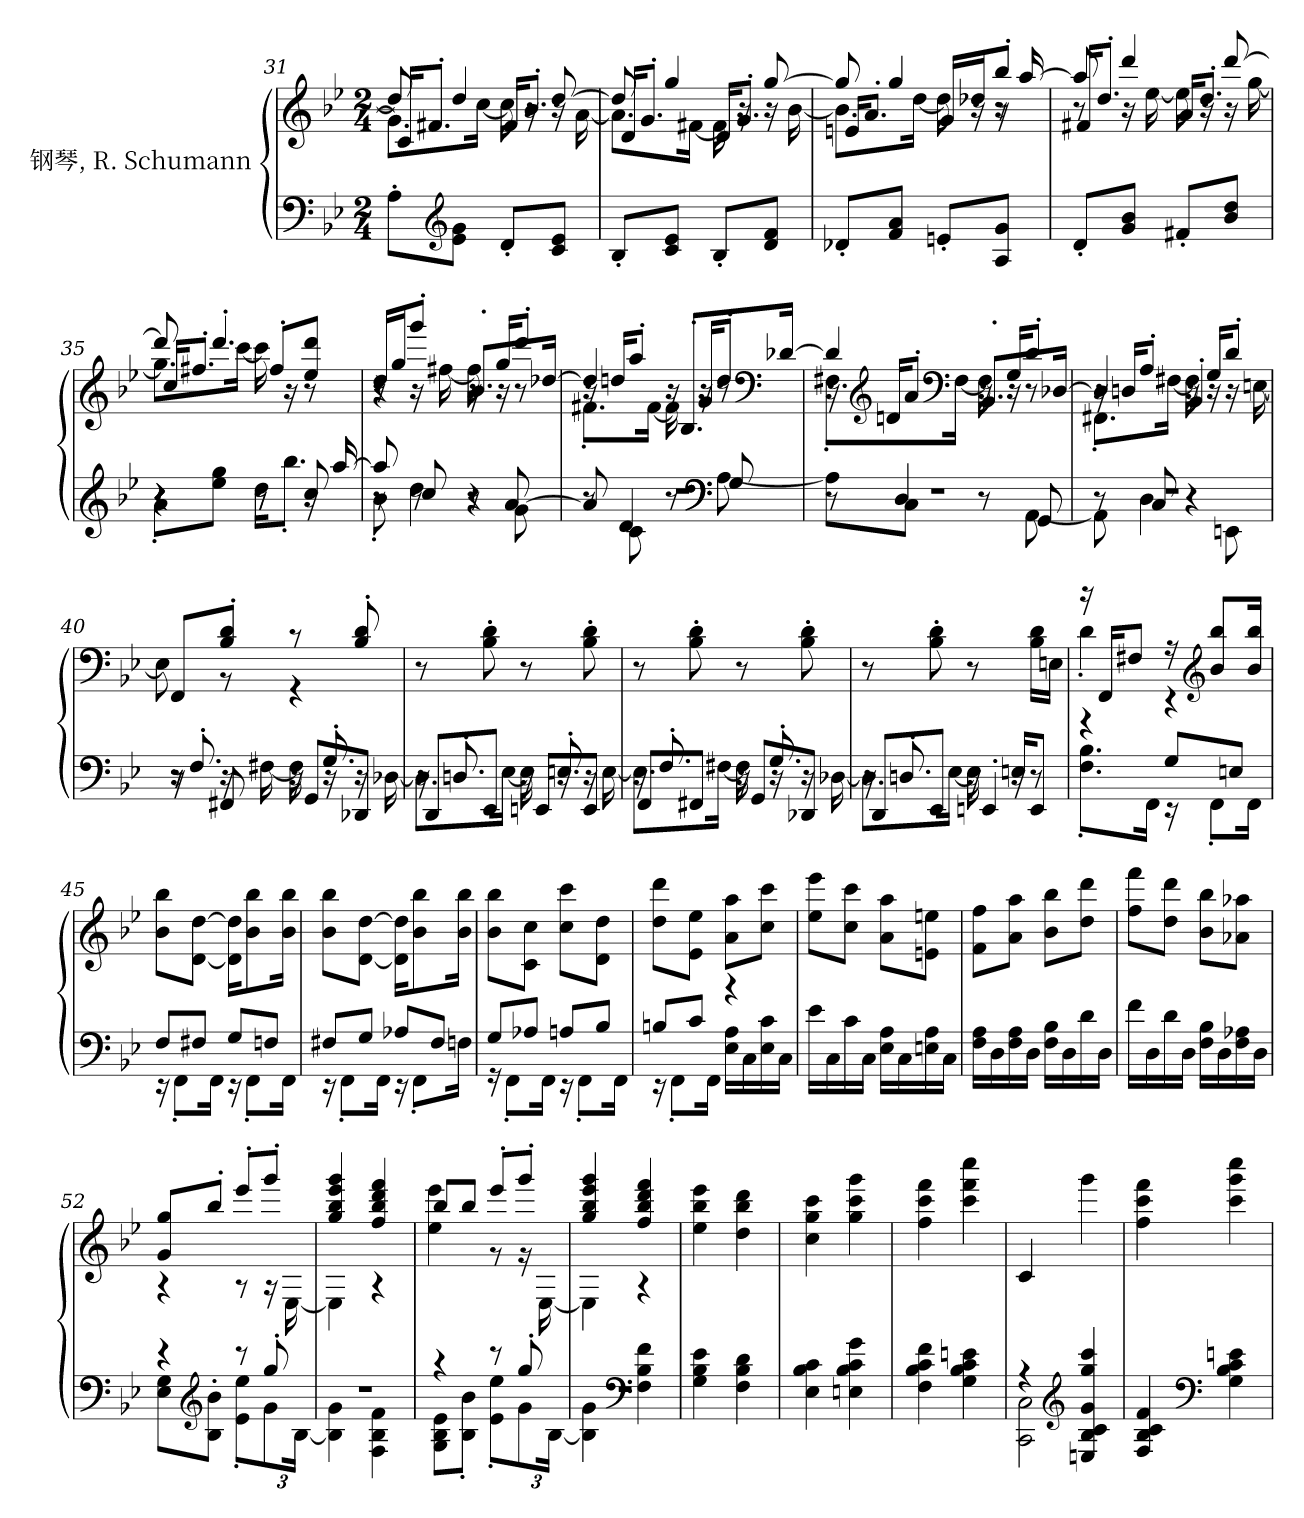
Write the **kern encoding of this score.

**kern	**kern
*part1	*part1
*staff2	*staff1
*I"钢琴, R. Schumann	*
!!LO:LB:g=z
*clefF4	*clefG2
*k[b-e-]	*k[b-e-]
*M2/4	*M2/4
=31	=31
*	*^
*	*	*^
8A'\L	8dd/]	8.g\L]	16c/KL
.	.	.	8.f#X'/J
*clefG2	*	*	*
8e-\ 8g\J	4dd/	.	.
.	.	[16cc\Jk	.
8d'/L	.	16cc\]	16f#/KL
.	.	16r	8.b-'/J
8c/ 8e-/J	[8dd/	16r	.
.	.	[16a\	.
=32	=32	=32	=32
8B-'/L	8dd/]	8.a\L]	16d/KL
.	.	.	8.g'/J
8c/ 8e-/J	4gg/	.	.
.	.	[16f#X\Jk	.
8B-'/L	.	16f#\]	16d/KL
.	.	16r	8.g'/J
8d/ 8f/J	[8gg/	16r	.
.	.	[16b-\	.
=33	=33	=33	=33
8d-X'/L	8gg/]	8.b-\L]	16en/KL
.	.	.	8.a'/J
8f/ 8a/J	4gg/	.	.
.	.	[16dd\Jk	.
8en'/L	.	16dd\]	16g/LL
.	.	16r	16dd-X/J
8A/ 8g/J	16r	8r	8bb-'/J
.	[16aa/	.	.
!!LO:LB:g=z	!!	!!
=34	=34	=34	=34
8d'/L	8aa/]	8r	16f#X/KL
.	.	.	8.dd'/J
8g/ 8b-/J	4ddd/	16r	.
.	.	[16ee-\	.
8f#X'/L	.	16ee-\]	16a/KL
.	.	16r	8.dd'/J
8b-/ 8dd/J	[8ddd/	16r	.
.	.	[16gg\	.
=35	=35	=35	=35
*^	*	*	*
*	*^	*	*	*
4r	8a'\L	4r	8ddd/]	8.gg\L]	16cc/KL
.	.	.	.	.	8.ff#X'/J
.	8ee-\ 8gg\J	.	4.ddd'/	.	.
.	.	.	.	[16ccc\Jk	.
8r	16dd\KL	8r	.	16ccc\]	8ff#'/L
.	8.bb-'\J	.	.	16r	.
16r	.	8cc/	.	8r	8ee-/ 8ddd/J
[16aa/	.	.	.	.	.
=36	=36	=36	=36	=36	=36
8aa/]	8b-'\	8r	16dd/LL	8r	4r
.	.	.	16gg/J	.	.
8r	4dd\	8cc/	8ggg'/J	16r	.
.	.	.	.	[16ff#X\	.
4r	.	8r	16r	16ff#\]	8.b-'/L
.	.	.	16gg/KL	16r	.
.	8g\	[8a/	8ddd'/J	8r	.
.	.	.	.	.	[16dd-X/Jk
!!LO:LB:g=z	!!	!!
=37	=37	=37	=37	=37	=37
2r	8r	8a/]	16r	8.f#X'\L	4dd-/]
.	.	.	16ddn/KL	.	.
.	8c\	4d/	8aa'/J	.	.
.	.	.	.	[16f#\Jk	.
.	8r	.	16r	16f#\]	8.B-'/L
.	.	.	16g/KL	16r	.
*clefF4	*	*	*	*	*
.	[8A\	8G/	8dd'/J	8r	.
*	*	*	*clefF4	*	*
.	.	.	.	.	[16d-X/Jk
=38	=38	=38	=38	=38	=38
2r	8A\L]	8r	16r	8.F#X'\L	4d-/]
*	*	*	*clefG2	*	*
.	.	.	16dn/KL	.	.
.	8C\J	4D/	8a'/J	.	.
*	*	*	*clefF4	*	*
.	.	.	.	[16F#\Jk	.
.	8r	.	16r	16F#\]	8.BB-'/L
.	.	.	16G/KL	16r	.
.	[8AA\	8GG/	8d'/J	8r	.
.	.	.	.	.	[16D-X/Jk
!!LO:LB:g=z	!!	!!
=39	=39	=39	=39	=39	=39
2r	8AA\]	8r	16r	8.FF#X'\L	4D-/]
.	.	.	16Dn/KL	.	.
.	4D\	8C/	8A'/J	.	.
.	.	.	.	[16F#X\Jk	.
.	.	4r	16r	16F#\]	4BB-'/
.	.	.	16G/KL	16r	.
.	8EEn\	.	8d'/J	16r	.
.	.	.	.	[16En\	.
*	*	*	*	*v	*v
=40	=40	=40	=40	=40
16r	8r	8r	8FF/L	8E\]
8.F'/	.	.	.	.
.	16r	8FF#X/	8B-/' 8d/'J	8r
.	[16F#X\	.	.	.
16r	16F#\]	8GG/L	8r	4r
8.G'/	16r	.	.	.
.	16r	8DD-X/J	8B-/' 8d/'	.
.	[16D-X\	.	.	.
*	*	*	*v	*v
=41	=41	=41	=41
16r	8.D-\L]	8DD/L	8r
8.Dn'/	.	.	.
.	.	8EE-/J	8B-\' 8d\'
.	[16E-\Jk	.	.
16r	16E-\]	8EEn/L	8r
8.En'/	16r	.	.
.	16r	8EE/J	8B-\' 8d\'
.	[16E\	.	.
!!LO:LB:g=z
=42	=42	=42	=42
16r	8.E\L]	8FF/L	8r
8.F'/	.	.	.
.	.	8FF#X/J	8B-\' 8d\'
.	[16F#X\Jk	.	.
16r	16F#\]	8GG/L	8r
8.G'/	16r	.	.
.	16r	8DD-X/J	8B-\' 8d\'
.	[16D-X\	.	.
=43	=43	=43	=43
16r	8.D-\L]	8DD/L	8r
8.Dn'/	.	.	.
.	.	8EE-/J	8B-\' 8d\'
.	[16E-\Jk	.	.
16r	16E-\]	4EEn'/	8r
16En/KL	16r	.	.
8EE/J	8r	.	16B-\ 16d\LL
.	.	.	16En\JJ
*	*v	*v	*
=44	=44	=44
*	*	*^
4r	8.F\' 8.B-\'L	16r	4d'\
.	.	16FF/KL	.
.	.	8F#X/J	.
.	16FF\Jk	.	.
8G/L	16r	16r	4r
*	*	*clefG2	*
.	8FF'\L	8b-/ 8bb-/L	.
8En/J	.	.	.
.	16FF\Jk	16b-/ 16bb-/Jk	.
*	*	*v	*v
!!LO:PB:g=z
=45	=45	=45
8F/L	16r	8b-\ 8bb-\L
.	8FF'\L	.
8F#X/J	.	[8d\ [8dd\J
.	16FF\Jk	.
8G/L	16r	16d\] 16dd\]KL
.	8FF'\L	8b-\ 8bb-\
8Fn/J	.	.
.	16FF\Jk	16b-\ 16bb-\Jk
=46	=46	=46
8F#X/L	16r	8b-\ 8bb-\L
.	8FF'\L	.
8G/J	.	[8d\ [8dd\J
.	16FF\Jk	.
8A-X/L	16r	16d\] 16dd\]KL
.	8FF'\L	8b-\ 8bb-\
8F#/J	.	.
.	16Fn\Jk	16b-\ 16bb-\Jk
=47	=47	=47
8G/L	16r	8b-\ 8bb-\L
.	8FF'\L	.
8A-X/J	.	8c\ 8cc\J
.	16FF\Jk	.
8An/L	16r	8cc\ 8ccc\L
.	8FF'\L	.
8B-/J	.	8d\ 8dd\J
.	16FF\Jk	.
=48	=48	=48
8Bn/L	16r	8dd\ 8ddd\L
.	8FF'\L	.
8c/J	.	8e-\ 8ee-\J
.	16FF\Jk	.
4r	16E-\ 16A\LL	8a\ 8aa\L
.	16C\	.
.	16E-\ 16c\	8cc\ 8ccc\J
.	16C\JJ	.
*v	*v	*
!!LO:LB:g=z
=49	=49
16e-\LL	8ee-\ 8eee-\L
16C\	.
16c\	8cc\ 8ccc\J
16C\JJ	.
16E-\ 16A\LL	8a\ 8aa\L
16C\	.
16En\ 16A\	8en\ 8een\J
16C\JJ	.
=50	=50
16F\ 16A\LL	8f\ 8ff\L
16D\	.
16F\ 16A\	8a\ 8aa\J
16D\JJ	.
16F\ 16B-\LL	8b-\ 8bb-\L
16D\	.
16d\	8dd\ 8ddd\J
16D\JJ	.
=51	=51
16f\LL	8ff\ 8fff\L
16D\	.
16d\	8dd\ 8ddd\J
16D\JJ	.
16F\ 16B-\LL	8b-\ 8bb-\L
16D\	.
16F\ 16A-X\	8a-X\ 8aa-X\J
16D\JJ	.
=52	=52
*^	*^
4r	8E-\ 8G\L	8g/ 8gg/L	4r
*clefG2	*	*	*
.	8B-\' 8b-\'J	8bb-'/J	.
8r	8e-\' 8ee-\'L	8eee-'/L	8r
*	*Xbrackettup	*	*
8gg'/	12g\	8ggg'/J	16r
.	.	.	[16E-\
.	[24B-\Jk	.	.
=53	=53	=53	=53
2r	4B-\] 4g\	4gg/ 4bb-/ 4eee-/ 4ggg/	4E-\]
.	4F\ 4B-\ 4f\	4ff/ 4bb-/ 4ddd/ 4fff/	4r
!!LO:LB:g=z	!!
=54	=54	=54	=54
4r	8G\ 8B-\ 8e-\L	8bb-/L	4ee-\ 4eee-\
.	8B-\' 8b-\'J	8bb-/J	.
8r	8e-\' 8ee-\'L	8eee-'/L	8r
8gg'/	12g\	8ggg'/J	16r
.	.	.	[16E-\
.	[24B-\Jk	.	.
=55	=55	=55	=55
2r	4B-\] 4g\	4gg/ 4bb-/ 4eee-/ 4ggg/	4E-\]
*clefF4	*	*	*
.	4F\ 4B-\ 4f\	4ff/ 4bb-/ 4ddd/ 4fff/	4r
*v	*v	*	*
*	*v	*v
=56	=56
4G\ 4B-\ 4e-\	4ee-\ 4bb-\ 4eee-\
4F\ 4B-\ 4d\	4dd\ 4bb-\ 4ddd\
=57	=57
4E-\ 4B-\ 4c\	4cc\ 4gg\ 4ccc\
4En\ 4B-\ 4c\ 4g\	4gg\ 4ccc\ 4ggg\
=58	=58
4F\ 4B-\ 4c\ 4f\	4ff\ 4ccc\ 4fff\
4G\ 4B-\ 4c\ 4en\	4ccc\ 4fff\ 4cccc\
=59	=59
*^	*
4r	2CC\ 2C\	4c/
*clefG2	*	*
4En/ 4B-/ 4c/ 4g/ 4gg/ 4ccc/	.	4ggg\
*v	*v	*
=60	=60
4F/ 4B-/ 4c/ 4f/	4ff\ 4ccc\ 4fff\
*clefF4	*
4G\ 4B-\ 4c\ 4en\	4ccc\ 4ggg\ 4cccc\
=	=
*-	*-
